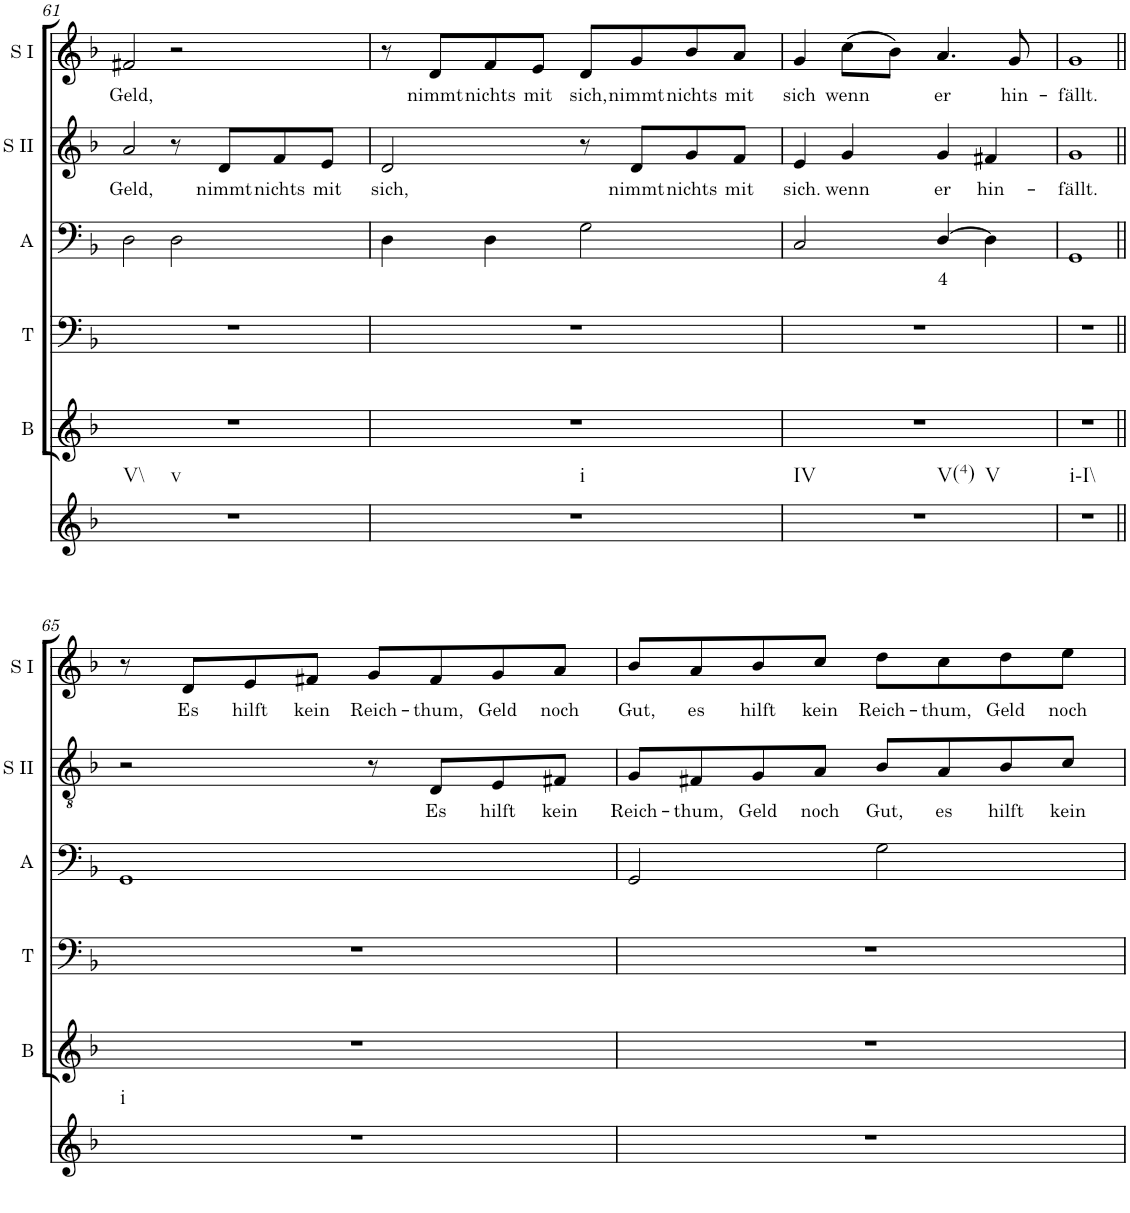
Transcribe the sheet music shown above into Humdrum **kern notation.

**kern	**kern	**kern	**kern	**text	**kern	**text	**kern	**text
*part6	*part5	*part4	*part3	*part3	*part2	*part2	*part1	*part1
*staff6	*staff5	*staff4	*staff3	*staff3	*staff2	*staff2	*staff1	*staff1
*I"Continuo	*I"Bass	*I"Tenor	*I"Alto	*	*I"Soprano II	*	*I"Soprano I	*
*	*I'B	*I'T	*I'A	*	*I'S II	*	*I'S I	*
!!LO:PB:g=z
*clefG2	*clefG2	*clefF4	*clefF4	*	*clefGv2	*	*clefG2	*
*k[b-]	*k[b-]	*k[b-]	*k[b-]	*	*k[b-]	*	*k[b-]	*
*M4/4	*M4/4	*M4/4	*M4/4	*	*M4/4	*	*M4/4	*
=61	=61	=61	=61	=61	=61	=61	=61	=61
!LO:TX:b:t=V\\	!	!	!	!	!	!	!	!
!LO:TX:b:t=v	!	!	!	!	!	!	!	!
!	!	!	!	!	!	!LO:LY:b	!	!LO:LY:b
1r	1r	1r	2D\	.	2a/	Geld,	2f#X/	Geld,
.	.	.	2D\	.	8r	.	2r	.
!	!	!	!	!	!	!LO:LY:b	!	!
.	.	.	.	.	8d/L	nimmt	.	.
!	!	!	!	!	!	!LO:LY:b	!	!
.	.	.	.	.	8f/	nichts	.	.
!	!	!	!	!	!	!LO:LY:b	!	!
.	.	.	.	.	8e/J	mit	.	.
=62	=62	=62	=62	=62	=62	=62	=62	=62
!LO:TX:b:t=i	!	!	!	!	!	!	!	!
!	!	!	!	!	!	!LO:LY:b	!	!
1r	1r	1r	4D\	.	2d/	sich,	8r	.
!	!	!	!	!	!	!	!	!LO:LY:b
.	.	.	.	.	.	.	8d/L	nimmt
!	!	!	!	!	!	!	!	!LO:LY:b
.	.	.	4D\	.	.	.	8f/	nichts
!	!	!	!	!	!	!	!	!LO:LY:b
.	.	.	.	.	.	.	8e/J	mit
!	!	!	!	!	!	!	!	!LO:LY:b
.	.	.	2G\	.	8r	.	8d/L	sich,
!	!	!	!	!	!	!LO:LY:b	!	!LO:LY:b
.	.	.	.	.	8d/L	nimmt	8g/	nimmt
!	!	!	!	!	!	!LO:LY:b	!	!LO:LY:b
.	.	.	.	.	8g/	nichts	8b-/	nichts
!	!	!	!	!	!	!LO:LY:b	!	!LO:LY:b
.	.	.	.	.	8f/J	mit	8a/J	mit
=63	=63	=63	=63	=63	=63	=63	=63	=63
!LO:TX:b:t=IV	!	!	!	!	!	!	!	!
!LO:TX:b:t=V(4)	!	!	!	!	!	!	!	!
!LO:TX:b:t=V	!	!	!	!	!	!	!	!
!	!	!	!	!	!	!LO:LY:b	!	!LO:LY:b
1r	1r	1r	2C/	.	4e/	sich.	4g/	sich
!	!	!	!	!	!	!LO:LY:b	!	!LO:LY:b
.	.	.	.	.	4g/	wenn	(8cc\L	wenn
.	.	.	.	.	.	.	8b-\J)	.
!	!	!	!	!LO:LY:b	!	!LO:LY:b	!	!LO:LY:b
.	.	.	[4D/	4	4g/	er	4.a/	er
!	!	!	!	!	!	!LO:LY:b	!	!
.	.	.	4D\]	.	4f#X/	hin-	.	.
!	!	!	!	!	!	!	!	!LO:LY:b
.	.	.	.	.	.	.	8g/	hin-
=64	=64	=64	=64	=64	=64	=64	=64	=64
!LO:TX:b:t=i\\-I\\	!	!	!	!	!	!	!	!
!	!	!	!	!	!	!LO:LY:b	!	!LO:LY:b
1r	1r	1r	1GG	.	1g	fällt.	1g	fällt.
!!LO:LB:g=z
=65||	=65||	=65||	=65||	=65||	=65||	=65||	=65||	=65||
!LO:TX:b:t=i	!	!	!	!	!	!	!	!
1r	1r	1r	1GG	.	2r	.	8r	.
!	!	!	!	!	!	!	!	!LO:LY:b
.	.	.	.	.	.	.	8d/L	Es
!	!	!	!	!	!	!	!	!LO:LY:b
.	.	.	.	.	.	.	8e/	hilft
!	!	!	!	!	!	!	!	!LO:LY:b
.	.	.	.	.	.	.	8f#X/J	kein
!	!	!	!	!	!	!	!	!LO:LY:b
.	.	.	.	.	8r	.	8g/L	Reich-
!	!	!	!	!	!	!LO:LY:b	!	!LO:LY:b
.	.	.	.	.	8D/L	Es	8f#/	thum,
!	!	!	!	!	!	!LO:LY:b	!	!LO:LY:b
.	.	.	.	.	8E/	hilft	8g/	Geld
!	!	!	!	!	!	!LO:LY:b	!	!LO:LY:b
.	.	.	.	.	8F#X/J	kein	8a/J	noch
=66	=66	=66	=66	=66	=66	=66	=66	=66
!	!	!	!	!	!	!LO:LY:b	!	!LO:LY:b
1r	1r	1r	2GG/	.	8G/L	Reich-	8b-/L	Gut,
!	!	!	!	!	!	!LO:LY:b	!	!LO:LY:b
.	.	.	.	.	8F#X/	thum,	8a/	es
!	!	!	!	!	!	!LO:LY:b	!	!LO:LY:b
.	.	.	.	.	8G/	Geld	8b-/	hilft
!	!	!	!	!	!	!LO:LY:b	!	!LO:LY:b
.	.	.	.	.	8A/J	noch	8cc/J	kein
!	!	!	!	!	!	!LO:LY:b	!	!LO:LY:b
.	.	.	2G\	.	8B-/L	Gut,	8dd\L	Reich-
!	!	!	!	!	!	!LO:LY:b	!	!LO:LY:b
.	.	.	.	.	8A/	es	8cc\	thum,
!	!	!	!	!	!	!LO:LY:b	!	!LO:LY:b
.	.	.	.	.	8B-/	hilft	8dd\	Geld
!	!	!	!	!	!	!LO:LY:b	!	!LO:LY:b
.	.	.	.	.	8c/J	kein	8ee\J	noch
=	=	=	=	=	=	=	=	=
*-	*-	*-	*-	*-	*-	*-	*-	*-
